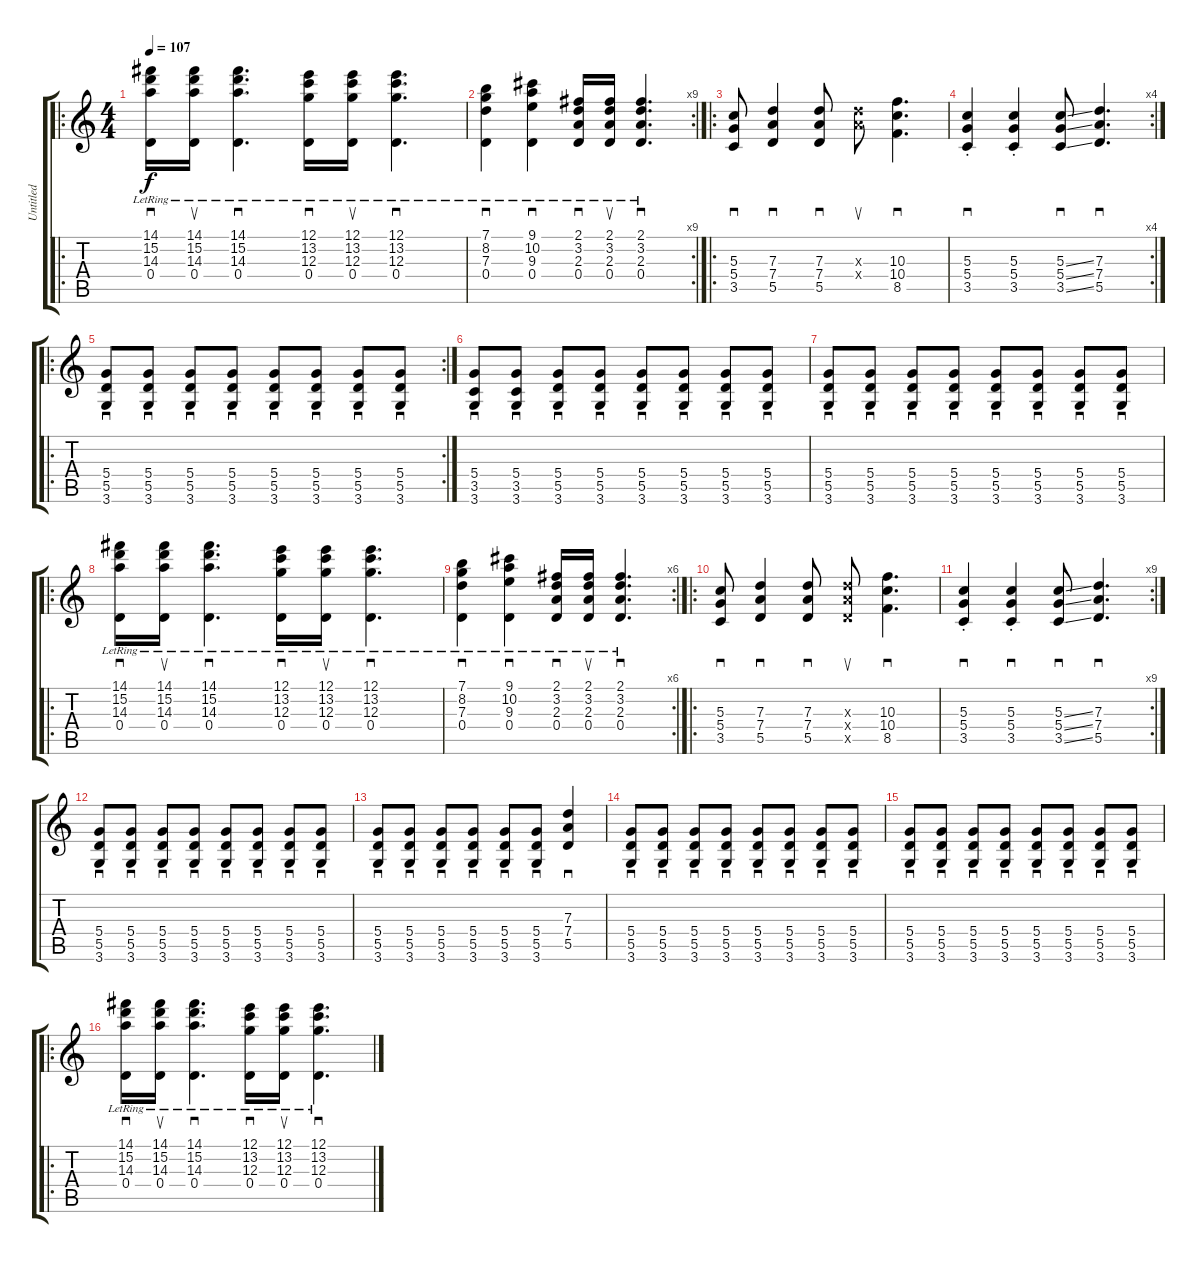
\track ("Untitled" "Untitled") {instrument electricguitarclean}
\staff {score tabs}
\tuning (E4 B3 G3 D3 A2 E2) {hide}
\ro
\ts (4 4)
\tempo 107
\clef g2
\ks c
(14.1{lr} 15.2{lr} 14.3{lr} 0.4{lr}).16{sd dy f instrument electricguitarclean} (14.1{lr} 15.2{lr} 14.3{lr} 0.4{lr}).16{su} (14.1{lr} 15.2{lr} 14.3{lr} 0.4{lr}).4{d sd} (12.1{lr} 13.2{lr} 12.3{lr} 0.4{lr}).16{sd} (12.1{lr} 13.2{lr} 12.3{lr} 0.4{lr}).16{su} (12.1{lr} 13.2{lr} 12.3{lr} 0.4{lr}).4{d sd} |
\rc 9
(7.1{lr} 8.2{lr} 7.3{lr} 0.4{lr}).4{sd} (9.1{lr} 10.2{lr} 9.3{lr} 0.4{lr}).4{sd} (2.1{lr} 3.2{lr} 2.3{lr} 0.4{lr}).16{sd} (2.1{lr} 3.2{lr} 2.3{lr} 0.4{lr}).16{su} (2.1{lr} 3.2{lr} 2.3{lr} 0.4{lr}).4{d sd} |
\ro
(5.3 5.4 3.5).8{sd instrument electricguitarclean} (7.3 7.4 5.5).4{sd} (7.3 7.4 5.5).8{sd} (7.3{x} 7.4{x}).8{su} (10.3 10.4 8.5).4{d sd} |
\rc 4
(5.3{st} 5.4{st} 3.5{st}).4{sd} (5.3{st} 5.4{st} 3.5{st}).4 (5.3{ss} 5.4{ss} 3.5{ss}).8{sd} (7.3 7.4 5.5).4{d sd} |
\ro
\rc 2
(5.4 5.5 3.6).8{sd} (5.4 5.5 3.6).8{sd} (5.4 5.5 3.6).8{sd} (5.4 5.5 3.6).8{sd} (5.4 5.5 3.6).8{sd} (5.4 5.5 3.6).8{sd} (5.4 5.5 3.6).8{sd} (5.4 5.5 3.6).8{sd} |
(5.4 3.5 3.6).8{sd} (5.4 3.5 3.6).8{sd} (5.4 5.5 3.6).8{sd} (5.4 5.5 3.6).8{sd} (5.4 5.5 3.6).8{sd} (5.4 5.5 3.6).8{sd} (5.4 5.5 3.6).8{sd} (5.4 5.5 3.6).8{sd} |
(5.4 5.5 3.6).8{sd} (5.4 5.5 3.6).8{sd} (5.4 5.5 3.6).8{sd} (5.4 5.5 3.6).8{sd} (5.4 5.5 3.6).8{sd} (5.4 5.5 3.6).8{sd} (5.4 5.5 3.6).8{sd} (5.4 5.5 3.6).8{sd} |
\ro
(14.1{lr} 15.2{lr} 14.3{lr} 0.4{lr}).16{sd instrument electricguitarclean} (14.1{lr} 15.2{lr} 14.3{lr} 0.4{lr}).16{su} (14.1{lr} 15.2{lr} 14.3{lr} 0.4{lr}).4{d sd} (12.1{lr} 13.2{lr} 12.3{lr} 0.4{lr}).16{sd} (12.1{lr} 13.2{lr} 12.3{lr} 0.4{lr}).16{su} (12.1{lr} 13.2{lr} 12.3{lr} 0.4{lr}).4{d sd} |
\rc 6
(7.1{lr} 8.2{lr} 7.3{lr} 0.4{lr}).4{sd} (9.1{lr} 10.2{lr} 9.3{lr} 0.4{lr}).4{sd} (2.1{lr} 3.2{lr} 2.3{lr} 0.4{lr}).16{sd} (2.1{lr} 3.2{lr} 2.3{lr} 0.4{lr}).16{su} (2.1{lr} 3.2{lr} 2.3{lr} 0.4{lr}).4{d sd} |
\ro
(5.3 5.4 3.5).8{sd instrument electricguitarclean} (7.3 7.4 5.5).4{sd} (7.3 7.4 5.5).8{sd} (7.3{x} 7.4{x} 5.5{x}).8{su} (10.3 10.4 8.5).4{d sd} |
\rc 9
(5.3{st} 5.4{st} 3.5{st}).4{sd} (5.3{st} 5.4{st} 3.5{st}).4{sd} (5.3{ss} 5.4{ss} 3.5{ss}).8{sd} (7.3 7.4 5.5).4{d sd} |
(5.4 5.5 3.6).8{sd} (5.4 5.5 3.6).8{sd} (5.4 5.5 3.6).8{sd} (5.4 5.5 3.6).8{sd} (5.4 5.5 3.6).8{sd} (5.4 5.5 3.6).8{sd} (5.4 5.5 3.6).8{sd} (5.4 5.5 3.6).8{sd} |
(5.4 5.5 3.6).8{sd} (5.4 5.5 3.6).8{sd} (5.4 5.5 3.6).8{sd} (5.4 5.5 3.6).8{sd} (5.4 5.5 3.6).8{sd} (5.4 5.5 3.6).8{sd} (7.3 7.4 5.5).4{sd} |
(5.4 5.5 3.6).8{sd} (5.4 5.5 3.6).8{sd} (5.4 5.5 3.6).8{sd} (5.4 5.5 3.6).8{sd} (5.4 5.5 3.6).8{sd} (5.4 5.5 3.6).8{sd} (5.4 5.5 3.6).8{sd} (5.4 5.5 3.6).8{sd} |
(5.4 5.5 3.6).8{sd} (5.4 5.5 3.6).8{sd} (5.4 5.5 3.6).8{sd} (5.4 5.5 3.6).8{sd} (5.4 5.5 3.6).8{sd} (5.4 5.5 3.6).8{sd} (5.4 5.5 3.6).8{sd} (5.4 5.5 3.6).8{sd} |
\ro
(14.1{lr} 15.2{lr} 14.3{lr} 0.4{lr}).16{sd instrument electricguitarclean} (14.1{lr} 15.2{lr} 14.3{lr} 0.4{lr}).16{su} (14.1{lr} 15.2{lr} 14.3{lr} 0.4{lr}).4{d sd} (12.1{lr} 13.2{lr} 12.3{lr} 0.4{lr}).16{sd} (12.1{lr} 13.2{lr} 12.3{lr} 0.4{lr}).16{su} (12.1{lr} 13.2{lr} 12.3{lr} 0.4{lr}).4{d sd}
